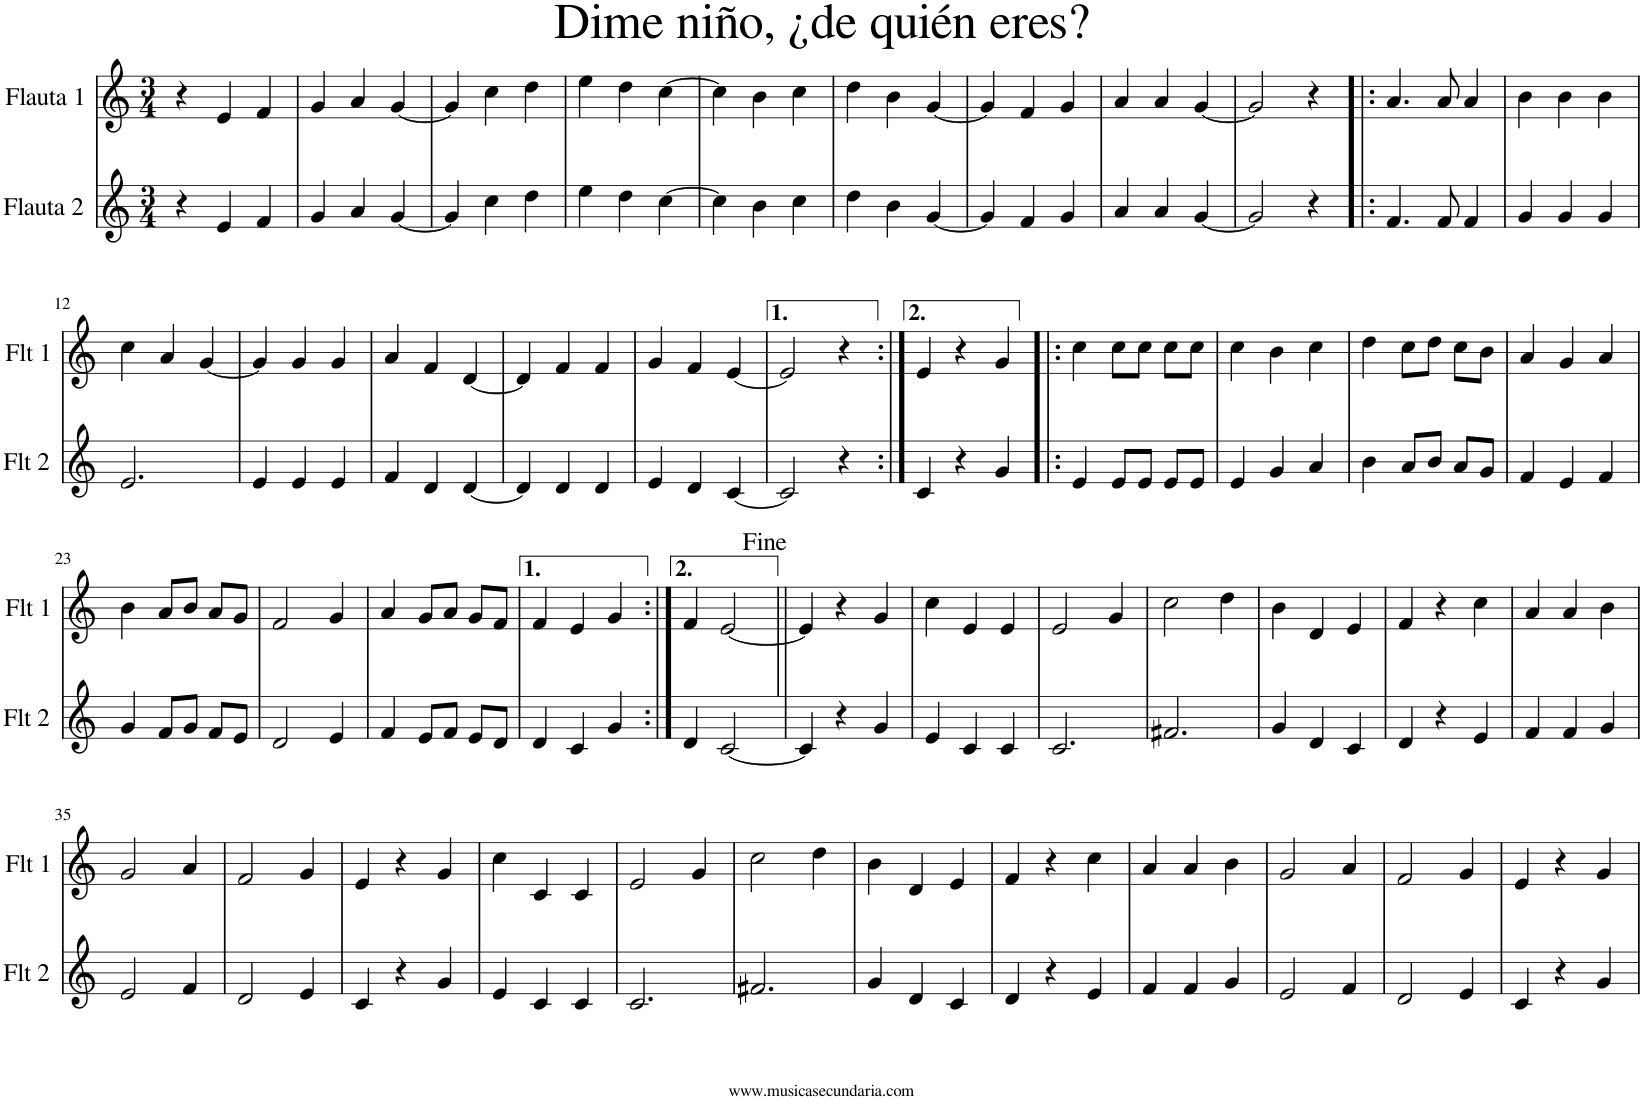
**kern	**kern
*part2	*part1
*staff2	*staff1
*I"Flauta 2	*I"Flauta 1
*I'Flt 2	*I'Flt 1
*clefG2	*clefG2
*k[]	*k[]
*M3/4	*M3/4
=1	=1
4r	4r
4e/	4e/
4f/	4f/
=2	=2
4g/	4g/
4a/	4a/
[4g/	[4g/
=3	=3
4g/]	4g/]
4cc\	4cc\
4dd\	4dd\
=4	=4
4ee\	4ee\
4dd\	4dd\
[4cc\	[4cc\
=5	=5
4cc\]	4cc\]
4b\	4b\
4cc\	4cc\
=6	=6
4dd\	4dd\
4b\	4b\
[4g/	[4g/
=7	=7
4g/]	4g/]
4f/	4f/
4g/	4g/
=8	=8
4a/	4a/
4a/	4a/
[4g/	[4g/
=9	=9
2g/]	2g/]
4r	4r
=10!|:	=10!|:
4.f/	4.a/
8f/	8a/
4f/	4a/
=11	=11
4g/	4b\
4g/	4b\
4g/	4b\
!!LO:LB:g=z
=12	=12
2.e/	4cc\
.	4a/
.	[4g/
=13	=13
4e/	4g/]
4e/	4g/
4e/	4g/
=14	=14
4f/	4a/
4d/	4f/
[4d/	[4d/
=15	=15
4d/]	4d/]
4d/	4f/
4d/	4f/
=16	=16
4e/	4g/
4d/	4f/
[4c/	[4e/
=17	=17
2c/]	2e/]
4r	4r
=18:|!	=18:|!
4c/	4e/
4r	4r
4g/	4g/
=19!|:	=19!|:
4e/	4cc\
8e/L	8cc\L
8e/J	8cc\J
8e/L	8cc\L
8e/J	8cc\J
=20	=20
4e/	4cc\
4g/	4b\
4a/	4cc\
=21	=21
4b\	4dd\
8a/L	8cc\L
8b/J	8dd\J
8a/L	8cc\L
8g/J	8b\J
=22	=22
4f/	4a/
4e/	4g/
4f/	4a/
!!LO:LB:g=z
=23	=23
4g/	4b\
8f/L	8a/L
8g/J	8b/J
8f/L	8a/L
8e/J	8g/J
=24	=24
2d/	2f/
4e/	4g/
=25	=25
4f/	4a/
8e/L	8g/L
8f/J	8a/J
8e/L	8g/L
8d/J	8f/J
=26	=26
4d/	4f/
4c/	4e/
4g/	4g/
=27:|!	=27:|!
4d/	4f/
[2c/	[2e/
=28||	=28||
4c/]	4e/]
4r	4r
4g/	4g/
=29	=29
4e/	4cc\
4c/	4e/
4c/	4e/
=30	=30
2.c/	2e/
.	4g/
=31	=31
2.f#X/	2cc\
.	4dd\
=32	=32
4g/	4b\
4d/	4d/
4c/	4e/
=33	=33
4d/	4f/
4r	4r
4e/	4cc\
=34	=34
4f/	4a/
4f/	4a/
4g/	4b\
!!LO:LB:g=z
=35	=35
2e/	2g/
4f/	4a/
=36	=36
2d/	2f/
4e/	4g/
=37	=37
4c/	4e/
4r	4r
4g/	4g/
=38	=38
4e/	4cc\
4c/	4c/
4c/	4c/
=39	=39
2.c/	2e/
.	4g/
=40	=40
2.f#X/	2cc\
.	4dd\
=41	=41
4g/	4b\
4d/	4d/
4c/	4e/
=42	=42
4d/	4f/
4r	4r
4e/	4cc\
=43	=43
4f/	4a/
4f/	4a/
4g/	4b\
=44	=44
2e/	2g/
4f/	4a/
=45	=45
2d/	2f/
4e/	4g/
=46	=46
4c/	4e/
4r	4r
4g/	4g/
=	=
*-	*-
